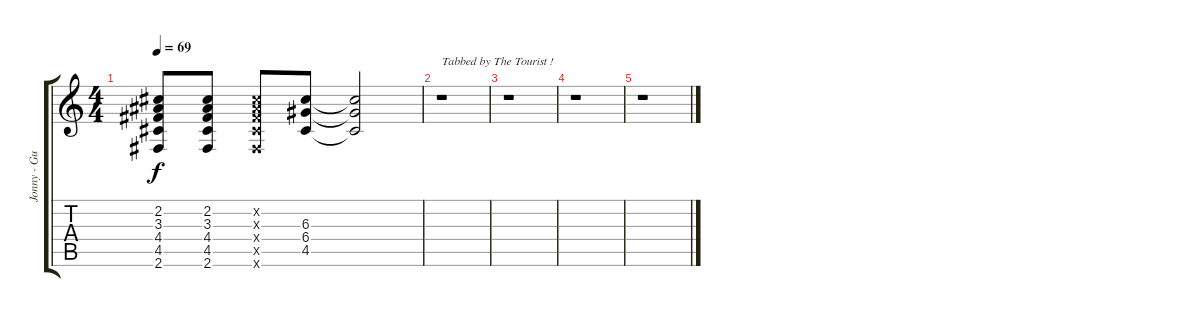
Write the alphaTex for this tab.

\track ("Jonny - Guitar" "Jonny - Gu") {instrument electricguitarjazz}
\staff {score tabs}
\tuning (E4 B3 G3 D3 A2 E2) {hide}
\ts (4 4)
\tempo 69
\clef g2
\ks c
(2.2 3.3 4.4 4.5 2.6).8{dy f} (2.2 3.3 4.4 4.5 2.6).8 (2.2{x} 3.3{x} 4.4{x} 4.5{x} 2.6{x}).8 (6.3 6.4 4.5).8 (6.3{t} 6.4{t} 4.5{t}).2 |
r.1{txt "Tabbed by The Tourist !"} |
r.1 |
r.1 |
r.1
